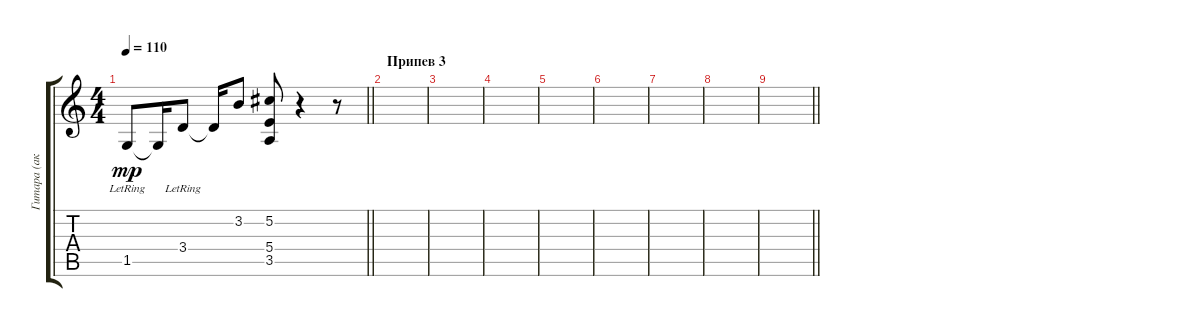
\track ("Гитара (акуст)" "Гитара (ак") {instrument acousticguitarsteel}
\staff {score tabs}
\tuning (Db4 Ab3 E3 B2 Gb2 B1) {hide}
\ts (4 4)
\tempo 110
\clef g2
\barLineRight lightlight
\ks c
1.5{lr}.8{dy mp} 1.5{t}.16 3.4{lr}.8 3.4{t}.16 3.2.8 (5.2 5.4 3.5).8 r.4 r.8 |
\section ("" "Припев 3")
|
|
|
|
|
|
|
\barLineRight lightlight
